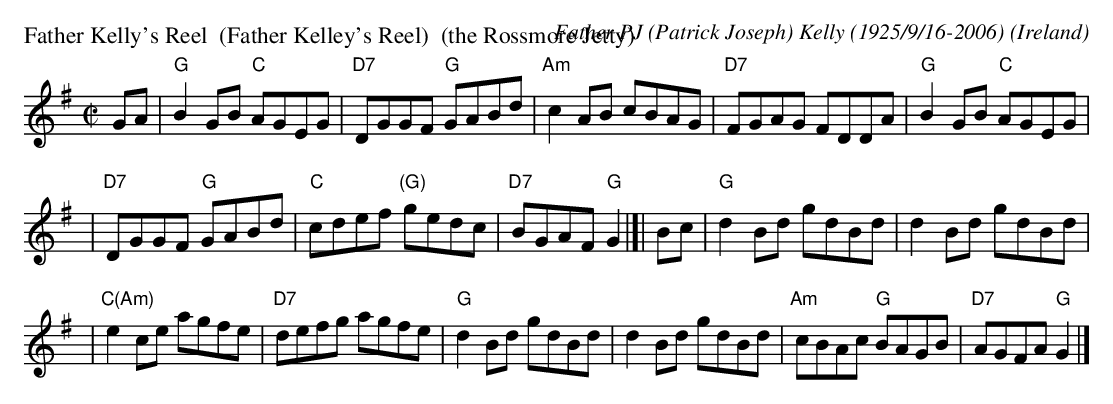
X:1
P: Father Kelly's Reel  (Father Kelley's Reel)  (the Rossmore Jetty)
C: Father PJ (Patrick Joseph) Kelly (1925/9/16-2006)
O: Ireland
M: C|
L: 1/8
K: G
GA \
| "G"B2GB "C"AGEG | "D7"DGGF "G"GABd | "Am"c2AB cBAG | "D7"FGAG FDDA |  "G"B2GB "C"AGEG |
| "D7"DGGF "G"GABd | "C"cdef "(G)"gedc | "D7"BGAF "G"G2 |[| Bc | "G"d2Bd gdBd | d2Bd gdBd |
| "C(Am)"e2ce agfe | "D7"defg agfe |  "G"d2Bd gdBd | d2Bd gdBd | "Am"cBAc "G"BAGB | "D7"AGFA "G"G2 |]
